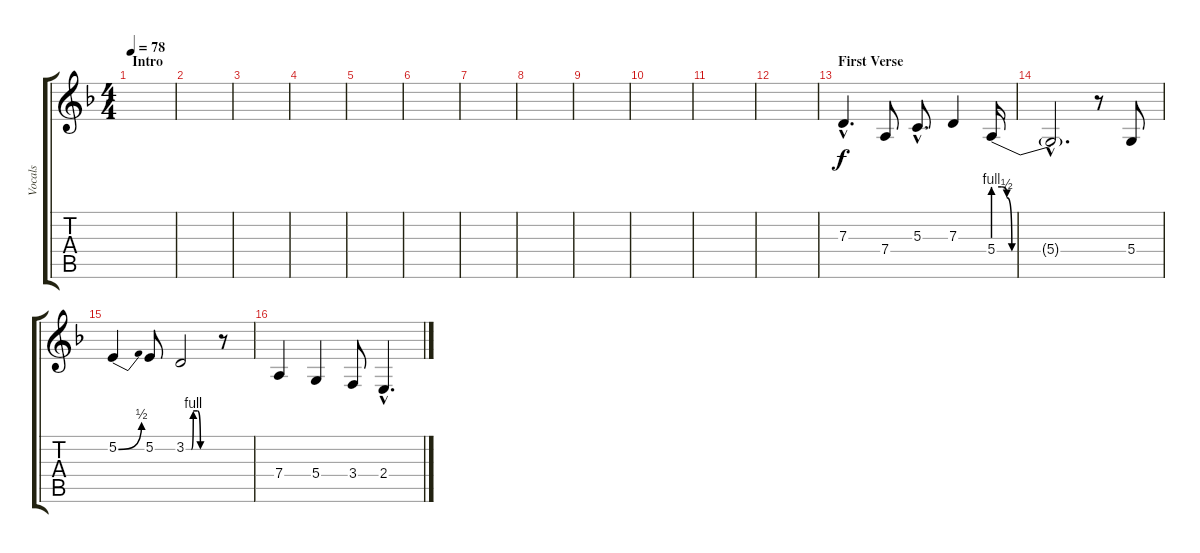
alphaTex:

\track ("Vocals" "Vocals") {instrument pad4choir}
\staff {score tabs}
\tuning (E4 B3 G3 D3 A2 E2) {hide}
\ts (4 4)
\section ("" "Intro")
\tempo 78
\clef g2
\ks f
|
|
|
|
|
|
|
|
|
|
|
|
\section ("" "First Verse")
7.3{hac}.4{d} 7.4.8 5.3{hac}.8{d} 7.3.4 5.4{be (custom 0 4 5 4 8 2 11 0 16 0 25 0 40 0 60 0)}.16 |
5.4{hac t}.2{d} r.8 5.4.8 |
5.2{be (bend 0 0 60 2)}.4 5.2.8 3.2{be (custom 0 0 11 0 15 4 24 4 30 0 35 0 45 0 60 0)}.2 r.8 |
7.4.4 5.4.4 3.4.8 2.4{hac}.4{d}
